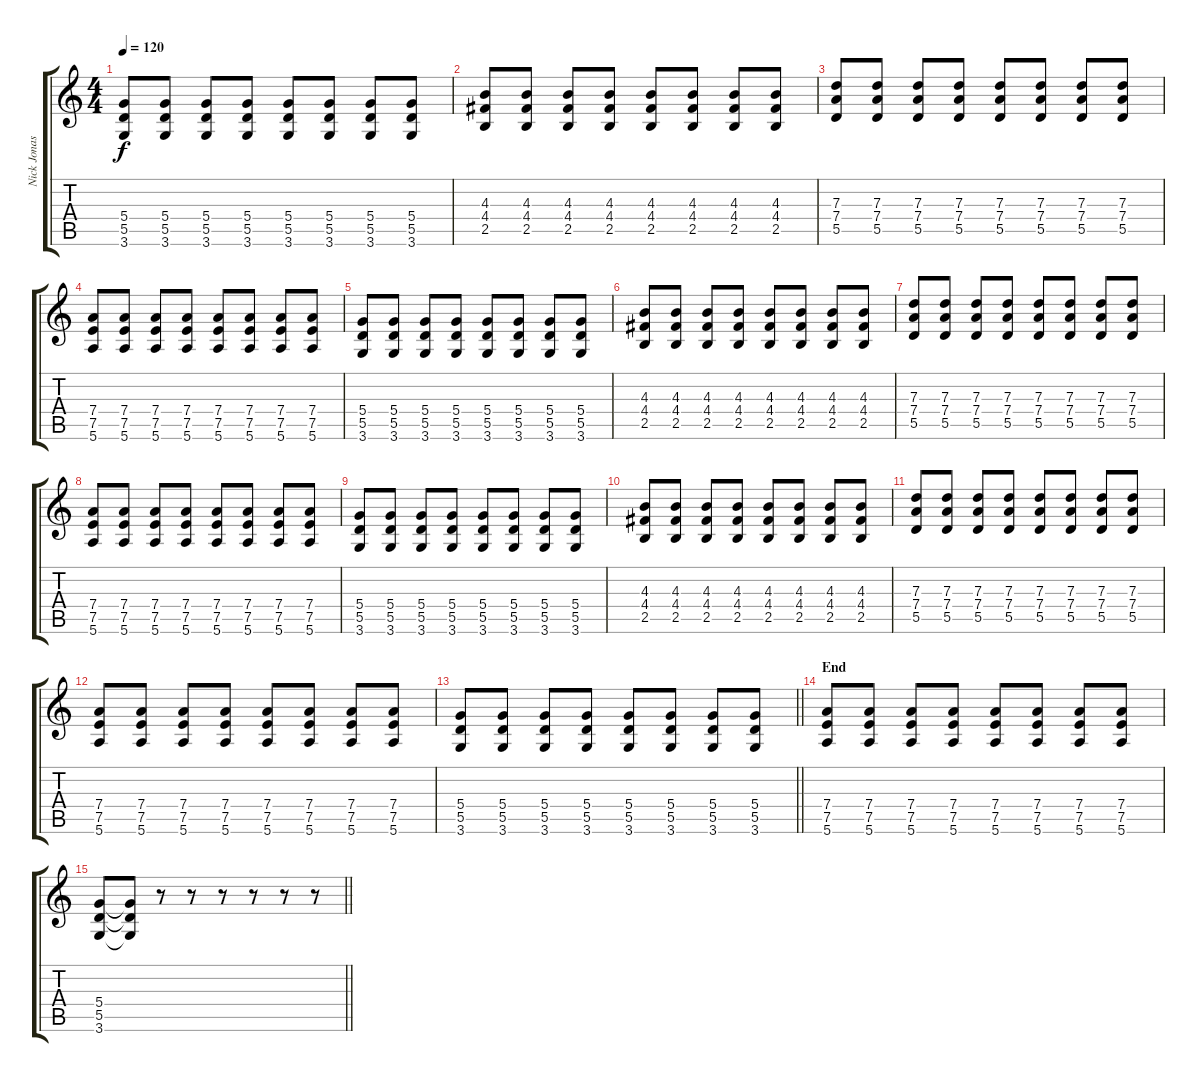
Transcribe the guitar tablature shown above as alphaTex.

\track ("Nick Jonas" "Nick Jonas") {instrument distortionguitar}
\staff {score tabs}
\tuning (E4 B3 G3 D3 A2 E2) {hide}
\ts (4 4)
\tempo 120
\clef g2
\ks c
(5.4 5.5 3.6).8{dy f} (5.4 5.5 3.6).8 (5.4 5.5 3.6).8 (5.4 5.5 3.6).8 (5.4 5.5 3.6).8 (5.4 5.5 3.6).8 (5.4 5.5 3.6).8 (5.4 5.5 3.6).8 |
(4.3 4.4 2.5).8 (4.3 4.4 2.5).8 (4.3 4.4 2.5).8 (4.3 4.4 2.5).8 (4.3 4.4 2.5).8 (4.3 4.4 2.5).8 (4.3 4.4 2.5).8 (4.3 4.4 2.5).8 |
(7.3 7.4 5.5).8 (7.3 7.4 5.5).8 (7.3 7.4 5.5).8 (7.3 7.4 5.5).8 (7.3 7.4 5.5).8 (7.3 7.4 5.5).8 (7.3 7.4 5.5).8 (7.3 7.4 5.5).8 |
(7.4 7.5 5.6).8 (7.4 7.5 5.6).8 (7.4 7.5 5.6).8 (7.4 7.5 5.6).8 (7.4 7.5 5.6).8 (7.4 7.5 5.6).8 (7.4 7.5 5.6).8 (7.4 7.5 5.6).8 |
(5.4 5.5 3.6).8 (5.4 5.5 3.6).8 (5.4 5.5 3.6).8 (5.4 5.5 3.6).8 (5.4 5.5 3.6).8 (5.4 5.5 3.6).8 (5.4 5.5 3.6).8 (5.4 5.5 3.6).8 |
(4.3 4.4 2.5).8 (4.3 4.4 2.5).8 (4.3 4.4 2.5).8 (4.3 4.4 2.5).8 (4.3 4.4 2.5).8 (4.3 4.4 2.5).8 (4.3 4.4 2.5).8 (4.3 4.4 2.5).8 |
(7.3 7.4 5.5).8 (7.3 7.4 5.5).8 (7.3 7.4 5.5).8 (7.3 7.4 5.5).8 (7.3 7.4 5.5).8 (7.3 7.4 5.5).8 (7.3 7.4 5.5).8 (7.3 7.4 5.5).8 |
(7.4 7.5 5.6).8 (7.4 7.5 5.6).8 (7.4 7.5 5.6).8 (7.4 7.5 5.6).8 (7.4 7.5 5.6).8 (7.4 7.5 5.6).8 (7.4 7.5 5.6).8 (7.4 7.5 5.6).8 |
(5.4 5.5 3.6).8 (5.4 5.5 3.6).8 (5.4 5.5 3.6).8 (5.4 5.5 3.6).8 (5.4 5.5 3.6).8 (5.4 5.5 3.6).8 (5.4 5.5 3.6).8 (5.4 5.5 3.6).8 |
(4.3 4.4 2.5).8 (4.3 4.4 2.5).8 (4.3 4.4 2.5).8 (4.3 4.4 2.5).8 (4.3 4.4 2.5).8 (4.3 4.4 2.5).8 (4.3 4.4 2.5).8 (4.3 4.4 2.5).8 |
(7.3 7.4 5.5).8 (7.3 7.4 5.5).8 (7.3 7.4 5.5).8 (7.3 7.4 5.5).8 (7.3 7.4 5.5).8 (7.3 7.4 5.5).8 (7.3 7.4 5.5).8 (7.3 7.4 5.5).8 |
(7.4 7.5 5.6).8 (7.4 7.5 5.6).8 (7.4 7.5 5.6).8 (7.4 7.5 5.6).8 (7.4 7.5 5.6).8 (7.4 7.5 5.6).8 (7.4 7.5 5.6).8 (7.4 7.5 5.6).8 |
\barLineRight lightlight
(5.4 5.5 3.6).8 (5.4 5.5 3.6).8 (5.4 5.5 3.6).8 (5.4 5.5 3.6).8 (5.4 5.5 3.6).8 (5.4 5.5 3.6).8 (5.4 5.5 3.6).8 (5.4 5.5 3.6).8 |
\section ("" "End")
(7.4 7.5 5.6).8 (7.4 7.5 5.6).8 (7.4 7.5 5.6).8 (7.4 7.5 5.6).8 (7.4 7.5 5.6).8 (7.4 7.5 5.6).8 (7.4 7.5 5.6).8 (7.4 7.5 5.6).8 |
\barLineRight lightlight
(5.4 5.5 3.6).8 (5.4{t} 5.5{t} 3.6{t}).8 r.8 r.8 r.8 r.8 r.8 r.8
